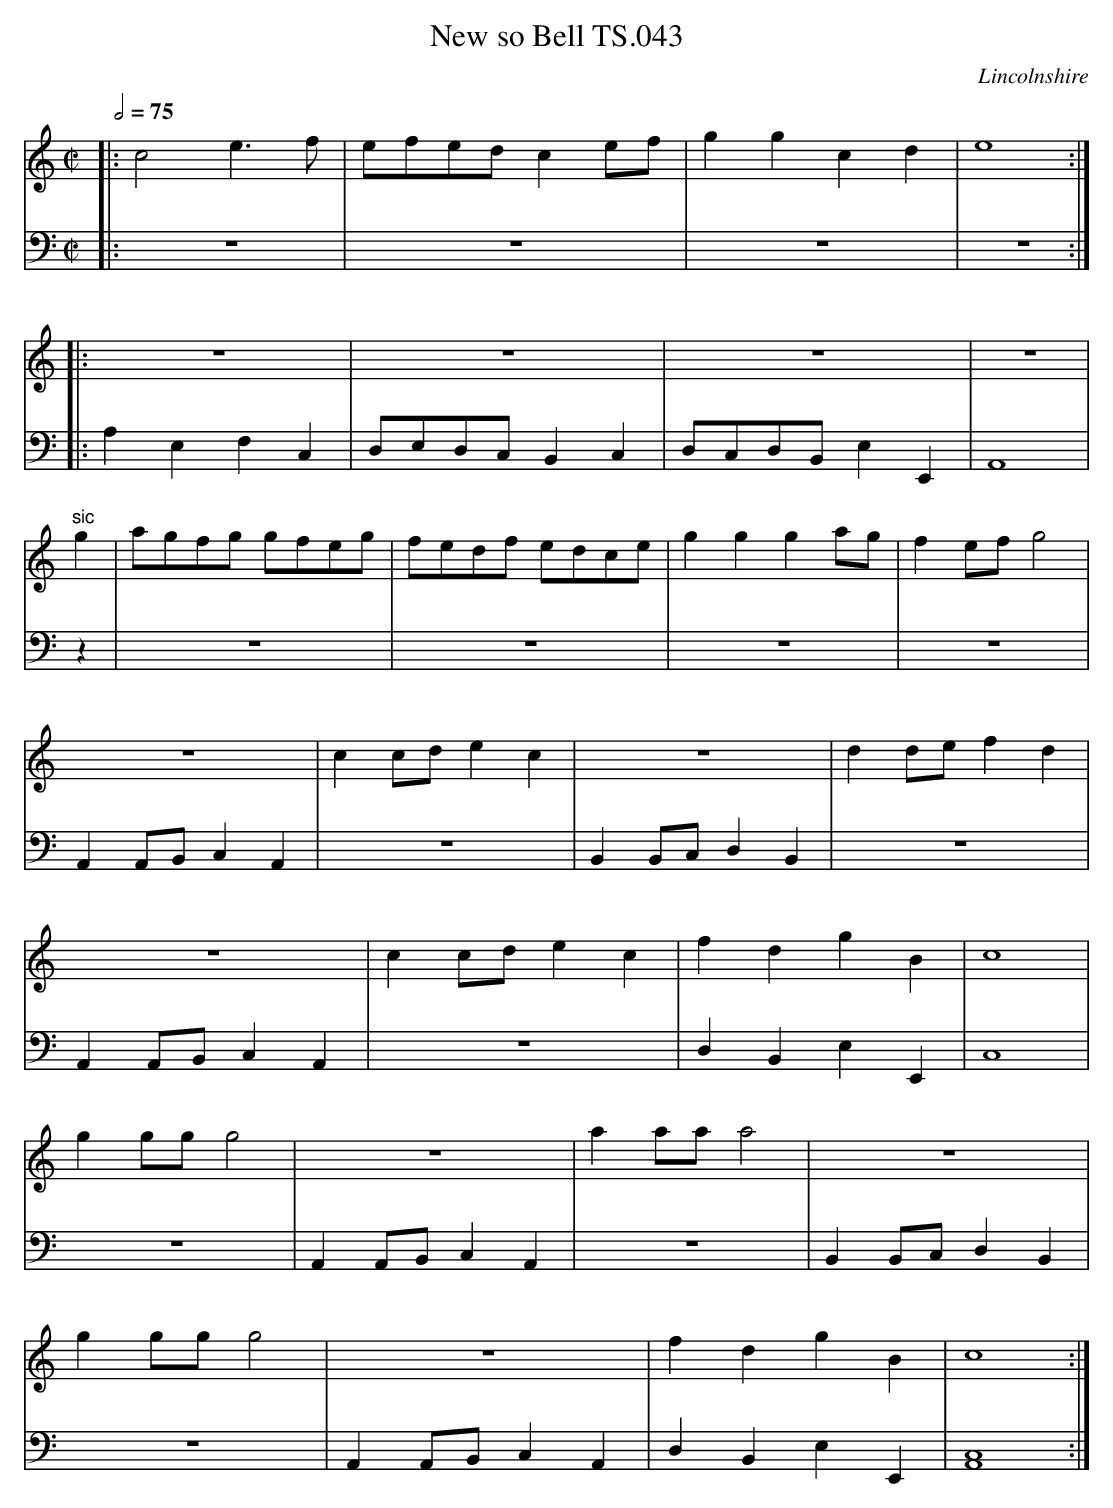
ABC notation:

X:1
T:New so Bell TS.043
L:1/8
M:C|
O:Lincolnshire
Q:1/2=75
K:C
[V:1]|:c4e3f|efedc2ef|g2g2c2d2|e8:|
[V:2]|:z8|z8|z8|z8:|
[V:1]|:z8|z8|z8|z8|
[V:2]|:A,2E,2F,2C,2|D,E,D,C,B,,2C,2|D,C,D,B,,E,2E,,2|A,,8|
[V:1]"sic"g2|agfg gfeg|fedf edce|g2g2g2ag|f2efg4|
[V:2]z2|z8|z8|z8|z8|
[V:1]z8|c2cde2c2|z8|d2def2d2|
[V:2]A,,2A,,B,,C,2A,,2|z8|B,,2B,,C,D,2B,,2|z8|
[V:1]z8|c2cde2c2|f2d2g2B2|c8|
[V:2]A,,2A,,B,,C,2A,,2|z8|D,2B,,2E,2E,,2|C,8|
[V:1]g2ggg4|z8|a2aaa4|z8|
[V:2]z8|A,,2A,,B,,C,2A,,2|z8|B,,2B,,C,D,2B,,2|
[V:1]g2ggg4|z8|f2d2g2B2|c8:|
[V:2]z8|A,,2A,,B,,C,2A,,2|D,2B,,2E,2E,,2|[A,,8C,8]:|
